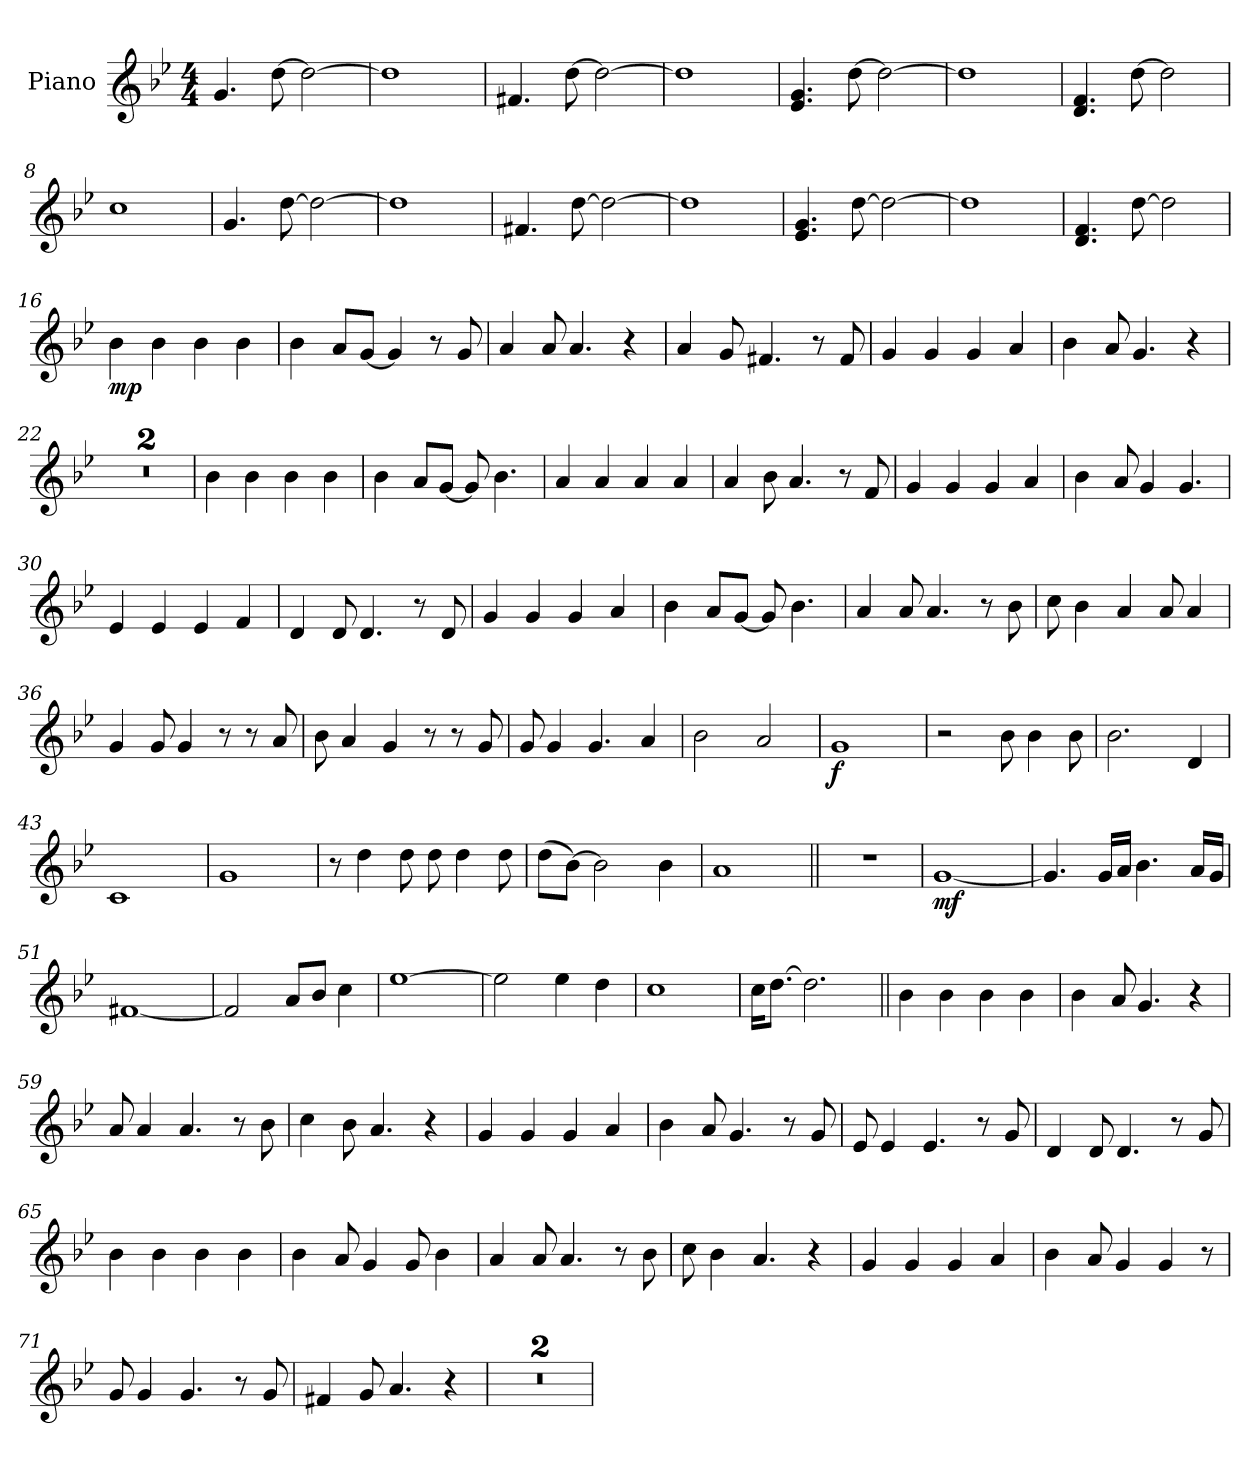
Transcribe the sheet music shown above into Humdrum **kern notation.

**kern	**dynam
*part1	*part1
*staff1	*staff1
*I"Piano	*
*I'Pno.	*
*clefG2	*
*k[b-e-]	*
*M4/4	*
*MM120	*
=1	=1
4.g!	.
[8dd!	.
2dd!_	.
=2	=2
1dd!]	.
=3	=3
4.f#X!	.
[8dd!	.
2dd!_	.
=4	=4
1dd!]	.
=5	=5
4.e-! 4.g!	.
[8dd!	.
2dd!_	.
=6	=6
1dd!]	.
=7	=7
4.d! 4.f!	.
[8dd!	.
2dd!]	.
=8	=8
1cc!	.
=9	=9
4.g!	.
[8dd!	.
2dd!_	.
=10	=10
1dd!]	.
=11	=11
4.f#X!	.
[8dd!	.
2dd!_	.
=12	=12
1dd!]	.
=13	=13
4.e-! 4.g!	.
[8dd!	.
2dd!_	.
=14	=14
1dd!]	.
=15	=15
4.d! 4.f!	.
[8dd!	.
2dd!]	.
=16	=16
!	!LO:DY:b
4b-	mp
4b-	.
4b-	.
4b-	.
=17	=17
4b-	.
8aL	.
[8gJ	.
4g]	.
8r	.
8g	.
=18	=18
4a	.
8a	.
4.a	.
4r	.
=19	=19
4a	.
8g	.
4.f#X	.
8r	.
8f#	.
=20	=20
4g	.
4g	.
4g	.
4a	.
=21	=21
4b-	.
8a	.
4.g	.
4r	.
=22	=22
1r	.
=23	=23
1r	.
=24	=24
4b-	.
4b-	.
4b-	.
4b-	.
=25	=25
4b-	.
8aL	.
[8gJ	.
8g]	.
4.b-	.
=26	=26
4a	.
4a	.
4a	.
4a	.
=27	=27
4a	.
8b-	.
4.a	.
8r	.
8f	.
=28	=28
4g	.
4g	.
4g	.
4a	.
=29	=29
4b-	.
8a	.
4g	.
4.g	.
=30	=30
4e-	.
4e-	.
4e-	.
4f	.
=31	=31
4d	.
8d	.
4.d	.
8r	.
8d	.
=32	=32
4g	.
4g	.
4g	.
4a	.
=33	=33
4b-	.
8aL	.
[8gJ	.
8g]	.
4.b-	.
=34	=34
4a	.
8a	.
4.a	.
8r	.
8b-	.
=35	=35
8cc	.
4b-	.
4a	.
8a	.
4a	.
=36	=36
4g	.
8g	.
4g	.
8r	.
8r	.
8a	.
=37	=37
8b-	.
4a	.
4g	.
8r	.
8r	.
8g	.
=38	=38
8g	.
4g	.
4.g	.
4a	.
=39	=39
2b-	.
2a	.
=40	=40
!	!LO:DY:b
1g	f
=41	=41
2r	.
8b-	.
4b-	.
8b-	.
=42	=42
2.b-	.
4d	.
=43	=43
1c	.
=44	=44
1g	.
=45	=45
8r	.
4dd	.
8dd	.
8dd	.
4dd	.
8dd	.
=46	=46
(8ddL	.
[8b-J)	.
2b-]	.
4b-	.
=47	=47
1a	.
=48||	=48||
1r	.
=49	=49
!	!LO:DY:b
[1g	mf
=50	=50
4.g]	.
16gLL	.
16aJJ	.
4.b-	.
16aLL	.
16gJJ	.
=51	=51
[1f#X	.
=52	=52
2f#]	.
8aL	.
8b-J	.
4cc	.
=53	=53
[1ee-	.
=54	=54
2ee-]	.
4ee-	.
4dd	.
=55	=55
1cc	.
=56	=56
16ccKL	.
[8.ddJ	.
2.dd]	.
=57||	=57||
4b-	.
4b-	.
4b-	.
4b-	.
=58	=58
4b-	.
8a	.
4.g	.
4r	.
=59	=59
8a	.
4a	.
4.a	.
8r	.
8b-	.
=60	=60
4cc	.
8b-	.
4.a	.
4r	.
=61	=61
4g	.
4g	.
4g	.
4a	.
=62	=62
4b-	.
8a	.
4.g	.
8r	.
8g	.
=63	=63
8e-	.
4e-	.
4.e-	.
8r	.
8g	.
=64	=64
4d	.
8d	.
4.d	.
8r	.
8g	.
=65	=65
4b-	.
4b-	.
4b-	.
4b-	.
=66	=66
4b-	.
8a	.
4g	.
8g	.
4b-	.
=67	=67
4a	.
8a	.
4.a	.
8r	.
8b-	.
=68	=68
8cc	.
4b-	.
4.a	.
4r	.
=69	=69
4g	.
4g	.
4g	.
4a	.
=70	=70
4b-	.
8a	.
4g	.
4g	.
8r	.
=71	=71
8g	.
4g	.
4.g	.
8r	.
8g	.
=72	=72
4f#X	.
8g	.
4.a	.
4r	.
=73	=73
1r	.
=74	=74
1r	.
=	=
*-	*-
